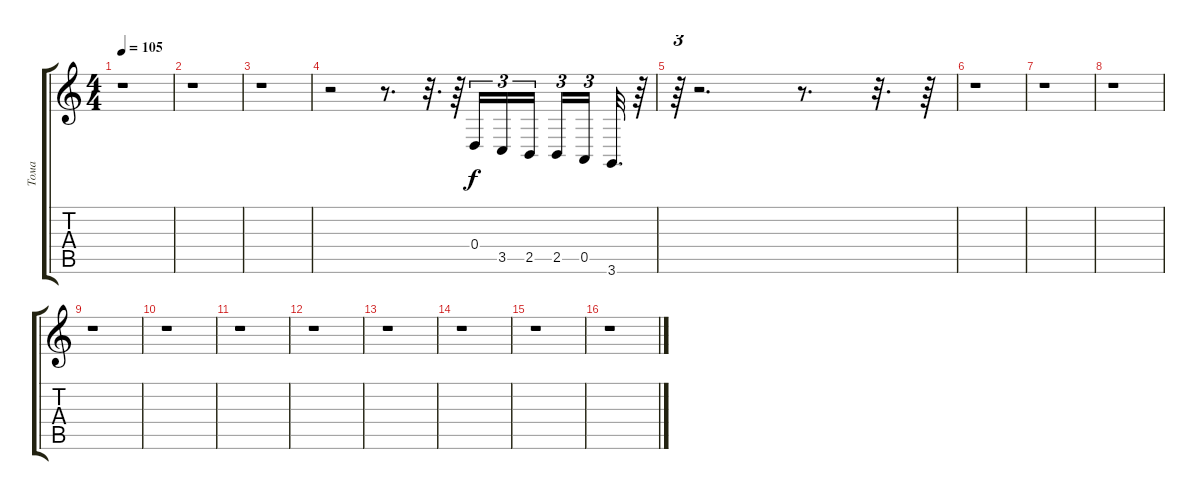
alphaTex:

\track ("Тома" "Тома") {instrument acousticgrandpiano}
\staff {score tabs}
\tuning (E4 B3 G3 D3 A2 E2) {hide}
\ts (4 4)
\tempo 105
\clef g2
\ks c
r.1{dy f} |
r.1 |
r.1 |
r.2 r.8{d} r.32{d} r.64 0.4.16{tu (3 2)} 3.5.16{tu (3 2)} 2.5.16{tu (3 2)} 2.5.16{tu (3 2)} 0.5.16{tu (3 2)} 3.6.32{d} r.64 |
r.64{tu (3 2)} r.2{d} r.8{d} r.32{d} r.64 |
r.1 |
r.1 |
r.1 |
r.1 |
r.1 |
r.1 |
r.1 |
r.1 |
r.1 |
r.1 |
r.1
